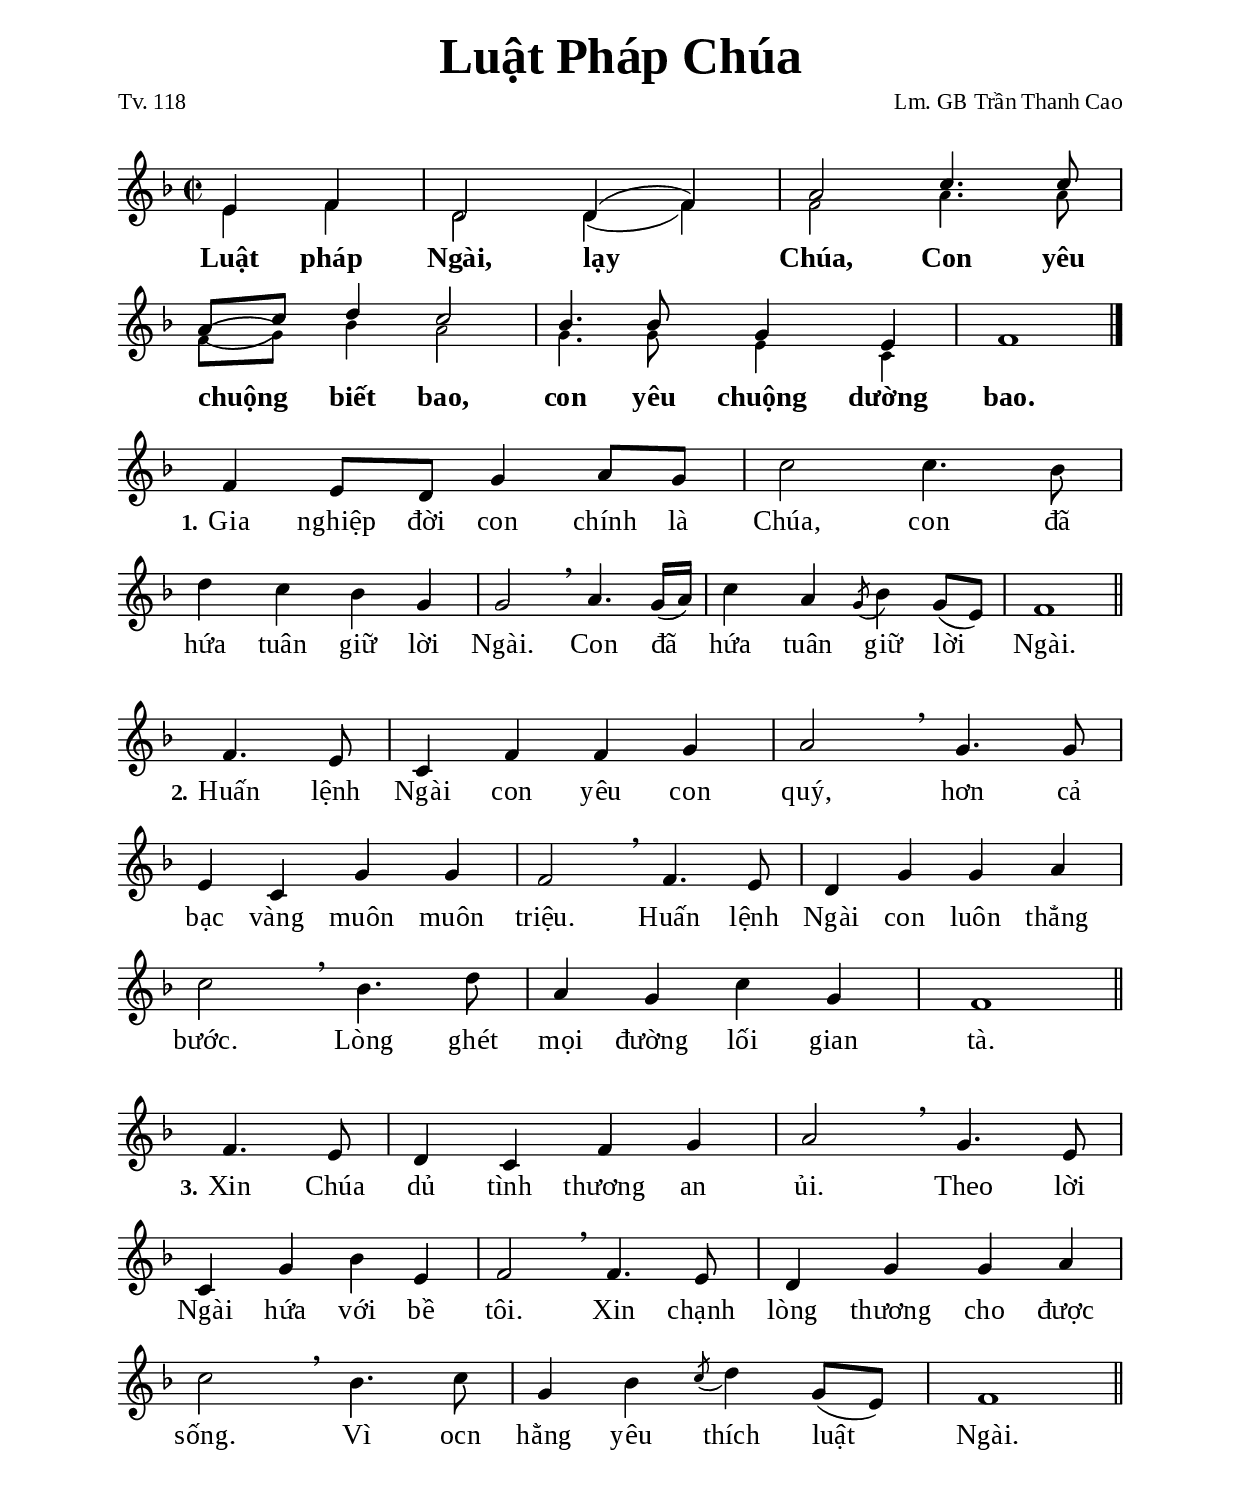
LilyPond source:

% Cài đặt chung
\version "2.22.1"
\include "english.ly"

\header {
  title = \markup { \fontsize #3 "Luật Pháp Chúa" }
  poet = "Tv. 118"
  composer = "Lm. GB Trần Thanh Cao"
  arranger = " "
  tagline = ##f
}

\paper {
  #(set-paper-size "a4")
  top-margin = 10\mm
  bottom-margin = 10\mm
  left-margin = 20\mm
  right-margin = 20\mm
  indent = #0
  #(define fonts
    (make-pango-font-tree
      "Liberation Serif"
      "Liberation Serif"
      "Liberation Serif"
      (/ 20 20)))
  page-count = #1
}

% Nhạc điệp khúc
nhacDiepKhucSop = \relative c' {
  \partial 2 e4 f |
  d2 d4 (f) |
  a2 c4. c8 |
  a _(c) d4 c2 |
  bf4. bf8 g4 e |
  f1 \bar "|."
}

nhacDiepKhucBas = \relative c' {
  \partial 2 e4 f |
  d2 d4 (f) |
  f2 a4. a8 |
  f ^(g) bf4 a2 |
  g4. g8 e4 c
}

% Nhạc phiên khúc
nhacPhienKhucMot = \relative c' {
  f4 e8 d g4 a8 g |
  c2 c4. bf8 |
  d4 c bf g |
  g2 \breathe a4. g16 (a) |
  c4 a \acciaccatura g8 bf4 g8 (e) |
  f1 \bar "||"
}

nhacPhienKhucHai = \relative c' {
  \partial 2 f4. e8 |
  c4 f f g |
  a2 \breathe g4. g8 |
  e4 c g' g |
  f2 \breathe f4. e8 |
  d4 g g a |
  c2 \breathe bf4. d8 |
  a4 g c g |
  f1 \bar "||"
}

nhacPhienKhucBa = \relative c' {
  \partial 2 f4. e8 |
  d4 c f g |
  a2 \breathe g4. e8 |
  c4 g' bf e, |
  f2 \breathe f4. e8 |
  d4 g g a |
  c2 \breathe bf4. c8 |
  g4 bf \acciaccatura c8 d4 g,8 (e) |
  f1 \bar "||"
}

% Lời điệp khúc
loiDiepKhuc = \lyricmode {
  Luật pháp Ngài, lạy Chúa,
  Con yêu chuộng biết bao,
  con yêu chuộng dường bao.
}

% Lời phiên khúc
loiPhienKhucMot = \lyricmode {
  \set stanza = #"1."
  Gia nghiệp đời con chính là Chúa,
  con đã hứa tuân giữ lời Ngài.
  Con đã hứa tuân giữ lời Ngài.
}

loiPhienKhucHai = \lyricmode {
  \set stanza = #"2."
  Huấn lệnh Ngài con yêu con quý,
  hơn cả bạc vàng muôn muôn triệu.
  Huấn lệnh Ngài con luôn thẳng bước.
  Lòng ghét mọi đường lối gian tà.
}

loiPhienKhucBa = \lyricmode {
  \set stanza = #"3."
  Xin Chúa dủ tình thương an ủi.
  Theo lời Ngài hứa với bề tôi.
  Xin chạnh lòng thương cho được sống.
  Vì ocn hằng yêu thích luật Ngài.
}


% Dàn trang
\score {
  \new ChoirStaff <<
    \new Staff = diepKhuc \with {
        \consists "Merge_rests_engraver"
        %\magnifyStaff #(magstep +1)
      }
      <<
      \new Voice = beSop {
        \voiceOne \key f \major \time 2/2 \nhacDiepKhucSop
      }
      \new Voice = beBas {
        \override NoteHead.font-size = #-2
        \voiceTwo \key f \major \time 2/2 \nhacDiepKhucBas
      }
    >>
    \new Lyrics \lyricsto beSop \loiDiepKhuc
  >>
  \layout {
    \override Lyrics.LyricText.font-series = #'bold
    \override Lyrics.LyricText.font-size = #+2
    \override Lyrics.LyricSpace.minimum-distance = #4.0
    \override Score.BarNumber.break-visibility = ##(#f #f #f)
    \override Score.SpacingSpanner.uniform-stretching = ##t
  }
}

\score {
  \new ChoirStaff <<
    \new Staff = phienKhuc \with {
        %\magnifyStaff #(magstep +1)
      }
      <<
      \new Voice = beSop {
        \key f \major \time 2/2 \nhacPhienKhucMot
      }
    >>
    \new Lyrics \lyricsto beSop \loiPhienKhucMot
  >>
  \layout {
    \override Staff.TimeSignature.transparent = ##t
    \override Lyrics.LyricText.font-size = #+2
    \override Lyrics.LyricSpace.minimum-distance = #3.0
    \override Score.BarNumber.break-visibility = ##(#f #f #f)
    \override Score.SpacingSpanner.uniform-stretching = ##t
  } 
}

\score {
  \new ChoirStaff <<
    \new Staff = phienKhuc \with {
        %\magnifyStaff #(magstep +1)
      }
      <<
      \new Voice = beSop {
        \key f \major \time 2/2 \nhacPhienKhucHai
      }
    >>
    \new Lyrics \lyricsto beSop \loiPhienKhucHai
  >>
  \layout {
    \override Staff.TimeSignature.transparent = ##t
    \override Lyrics.LyricText.font-size = #+2
    \override Lyrics.LyricSpace.minimum-distance = #2.3
    \override Score.BarNumber.break-visibility = ##(#f #f #f)
    \override Score.SpacingSpanner.uniform-stretching = ##t
  } 
}

\score {
  \new ChoirStaff <<
    \new Staff = phienKhuc \with {
        %\magnifyStaff #(magstep +1)
      }
      <<
      \new Voice = beSop {
        \key f \major \time 2/2 \nhacPhienKhucBa
      }
    >>
    \new Lyrics \lyricsto beSop \loiPhienKhucBa
  >>
  \layout {
    \override Staff.TimeSignature.transparent = ##t
    \override Lyrics.LyricText.font-size = #+2
    \override Lyrics.LyricSpace.minimum-distance = #3.0
    \override Score.BarNumber.break-visibility = ##(#f #f #f)
    \override Score.SpacingSpanner.uniform-stretching = ##t
  } 
}
